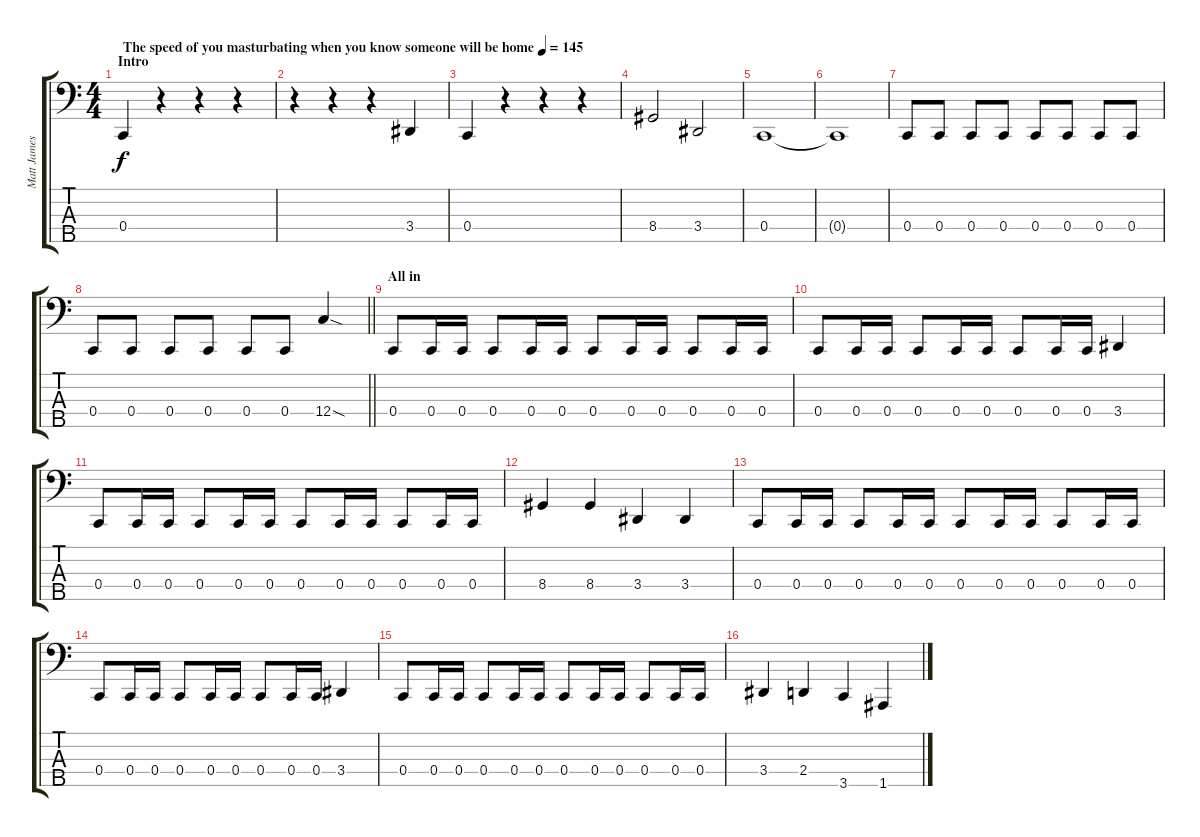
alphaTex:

\track ("Matt James" "Matt James") {instrument slapbass1}
\staff {score tabs}
\tuning (F2 C2 G1 C1 A0) {hide}
\ts (4 4)
\section ("" "Intro")
\tempo (145 "The speed of you masturbating when you know someone will be home")
\clef f4
\ks c
0.4.4{dy f instrument slapbass1} r.4 r.4 r.4 |
r.4 r.4 r.4 3.4.4 |
0.4.4 r.4 r.4 r.4 |
8.4.2 3.4.2 |
0.4.1 |
0.4{t}.1 |
0.4.8 0.4.8 0.4.8 0.4.8 0.4.8 0.4.8 0.4.8 0.4.8 |
\barLineRight lightlight
0.4.8 0.4.8 0.4.8 0.4.8 0.4.8 0.4.8 12.4{sod}.4 |
\section ("" "All in")
0.4.8 0.4.16 0.4.16 0.4.8 0.4.16 0.4.16 0.4.8 0.4.16 0.4.16 0.4.8 0.4.16 0.4.16 |
0.4.8 0.4.16 0.4.16 0.4.8 0.4.16 0.4.16 0.4.8 0.4.16 0.4.16 3.4.4 |
0.4.8 0.4.16 0.4.16 0.4.8 0.4.16 0.4.16 0.4.8 0.4.16 0.4.16 0.4.8 0.4.16 0.4.16 |
8.4.4 8.4.4 3.4.4 3.4.4 |
0.4.8 0.4.16 0.4.16 0.4.8 0.4.16 0.4.16 0.4.8 0.4.16 0.4.16 0.4.8 0.4.16 0.4.16 |
0.4.8 0.4.16 0.4.16 0.4.8 0.4.16 0.4.16 0.4.8 0.4.16 0.4.16 3.4.4 |
0.4.8 0.4.16 0.4.16 0.4.8 0.4.16 0.4.16 0.4.8 0.4.16 0.4.16 0.4.8 0.4.16 0.4.16 |
3.4.4 2.4.4 3.5.4 1.5.4
